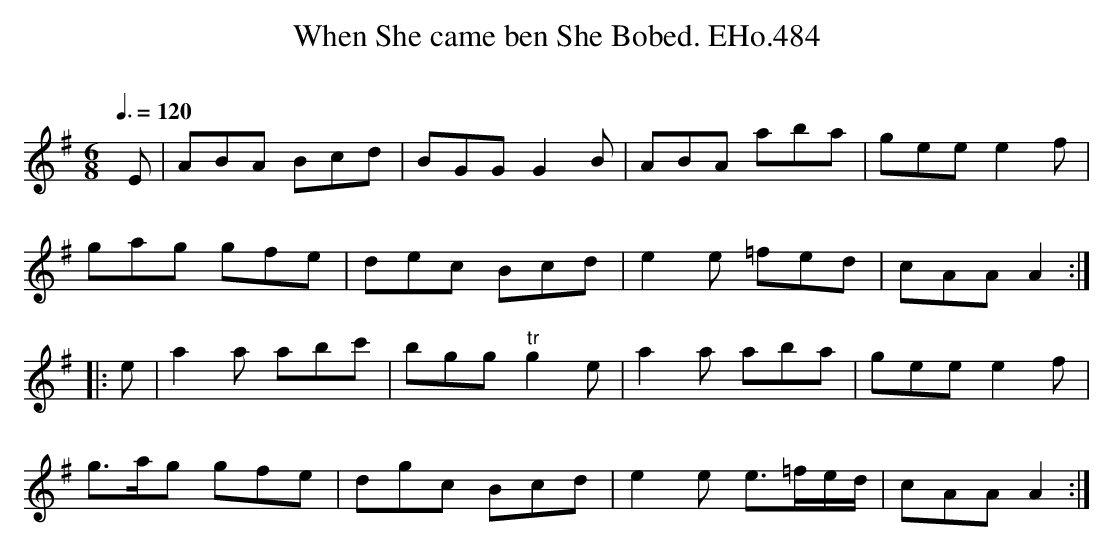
X:1
T:When She came ben She Bobed. EHo.484
M:6/8
L:1/8
Q:3/8=120
O:
K:Ador
yE | ABA Bcd | BGG G2B | ABA aba | gee e2f |
gag gfe | dec Bcd | e2e =fed | cAA A2 :|
|: e | a2a abc' | bgg "tr"g2e | a2a aba | gee e2f |
g>ag gfe | dgc Bcd | e2e e3/=f/e/d/ | cAA A2 :|
